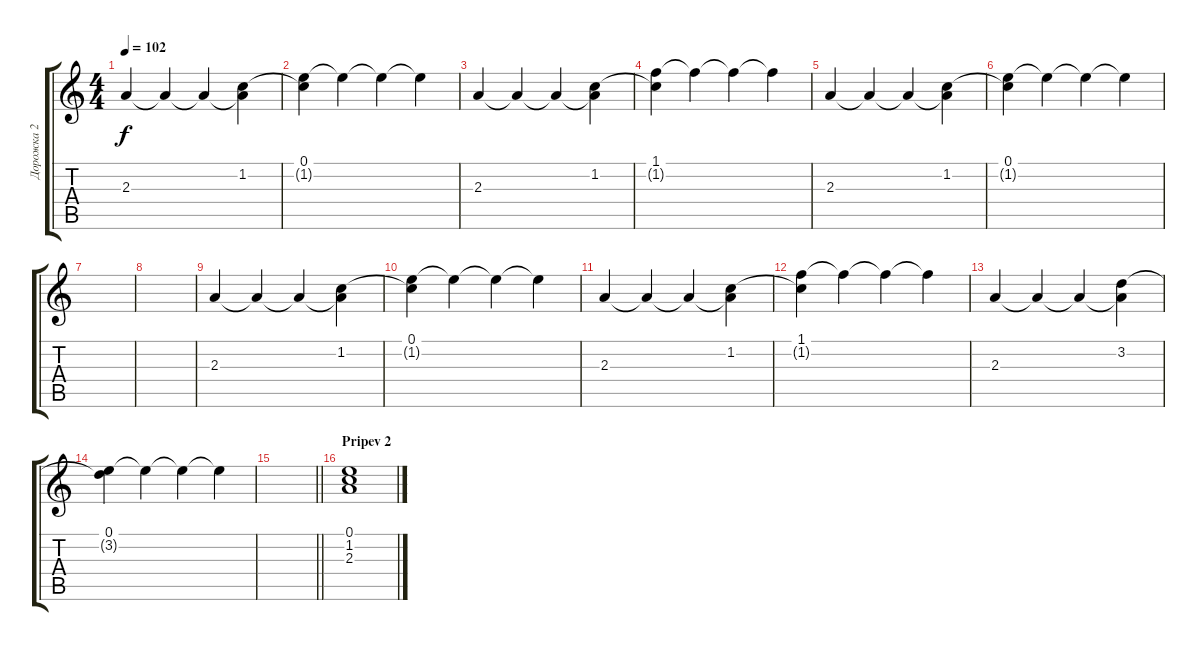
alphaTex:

\track ("Дорожка 2" "Дорожка 2") {instrument acousticguitarsteel}
\staff {score tabs}
\tuning (E4 B3 G3 D3 A2 E2) {hide}
\ts (4 4)
\tempo 102
\clef g2
\ks c
2.3.4{dy f} 2.3{t}.4 2.3{t}.4 (1.2 2.3{t}).4 |
(0.1 1.2{t}).4 0.1{t}.4 0.1{t}.4 0.1{t}.4 |
2.3.4 2.3{t}.4 2.3{t}.4 (1.2 2.3{t}).4 |
(1.1 1.2{t}).4 1.1{t}.4 1.1{t}.4 1.1{t}.4 |
2.3.4 2.3{t}.4 2.3{t}.4 (1.2 2.3{t}).4 |
(0.1 1.2{t}).4 0.1{t}.4 0.1{t}.4 0.1{t}.4 |
|
|
2.3.4 2.3{t}.4 2.3{t}.4 (1.2 2.3{t}).4 |
(0.1 1.2{t}).4 0.1{t}.4 0.1{t}.4 0.1{t}.4 |
2.3.4 2.3{t}.4 2.3{t}.4 (1.2 2.3{t}).4 |
(1.1 1.2{t}).4 1.1{t}.4 1.1{t}.4 1.1{t}.4 |
2.3.4 2.3{t}.4 2.3{t}.4 (3.2 2.3{t}).4 |
(0.1 3.2{t}).4 0.1{t}.4 0.1{t}.4 0.1{t}.4 |
\barLineRight lightlight
|
\section ("" "Pripev 2")
(0.1 1.2 2.3).1
